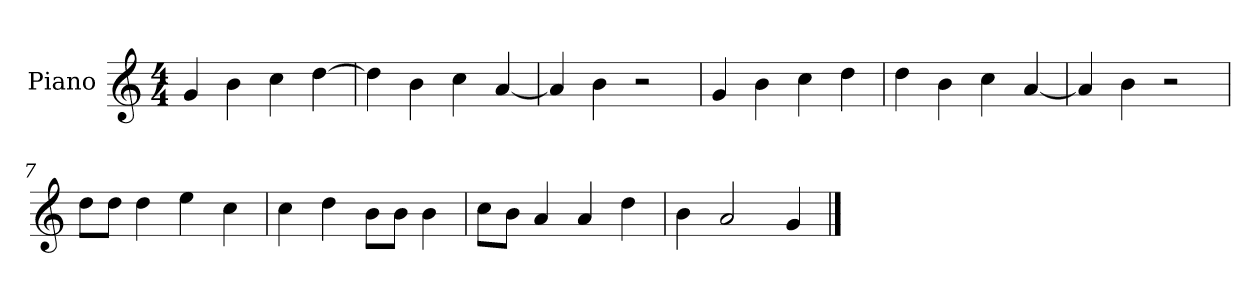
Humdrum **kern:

**kern
*part1
*staff1
*I"Piano
*I'P-no
*clefG2
*k[]
*M4/4
*MM90
=1
4g/
4b\
4cc\
[4dd\
=2
4dd\]
4b\
4cc\
[4a/
=3
4a/]
4b\
2r
=4
4g/
4b\
4cc\
4dd\
=5
4dd\
4b\
4cc\
[4a/
=6
4a/]
4b\
2r
=7
8dd\L
8dd\J
4dd\
4ee\
4cc\
=8
4cc\
4dd\
8b\L
8b\J
4b\
!!LO:LB:g=z
=9
8cc\L
8b\J
4a/
4a/
4dd\
=10
4b\
2a/
4g/
==
*-
